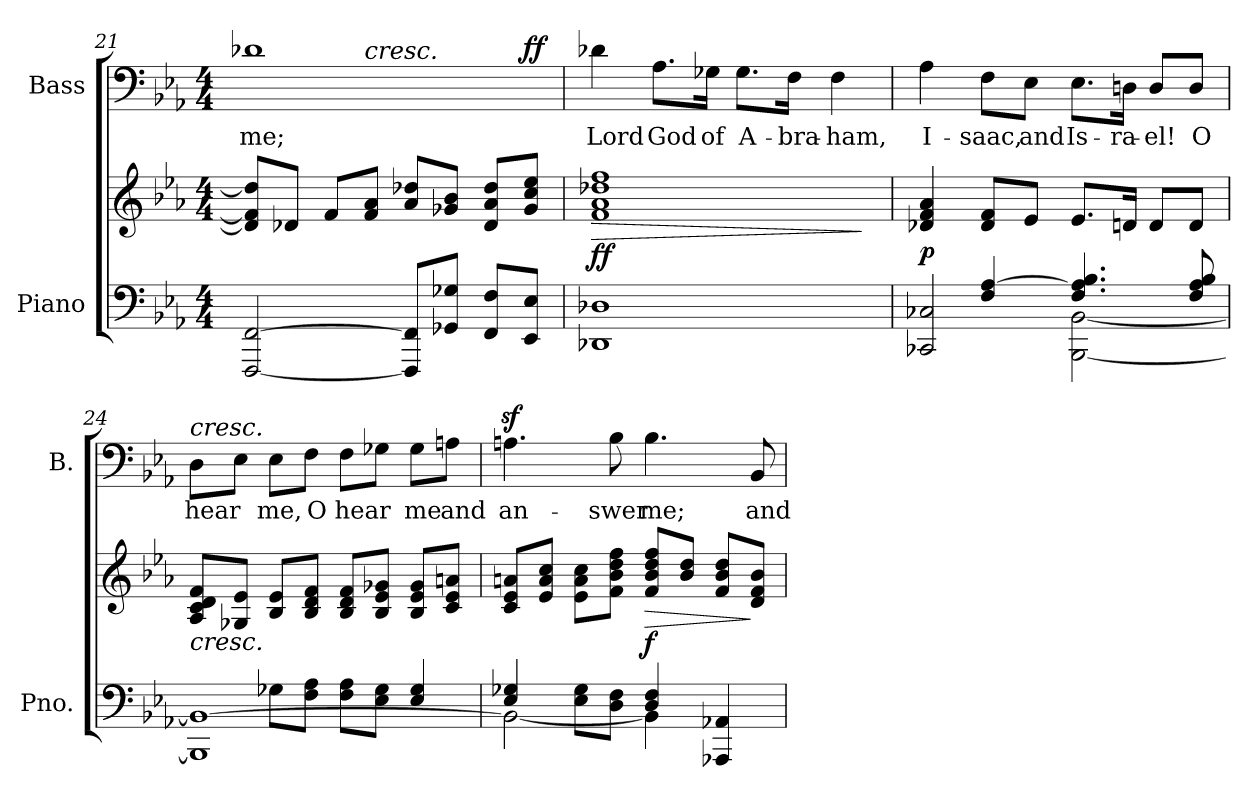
**kern	**kern	**dynam	**kern	**text	**dynam
*part2	*part2	*part2	*part1	*part1	*part1
*staff3	*staff2	*staff2/3	*staff1	*staff1	*staff1
*I"Piano	*	*	*I"Bass	*	*
*I'Pno.	*	*	*I'B.	*	*
*clefF4	*clefG2	*	*clefF4	*	*
*k[b-e-a-]	*k[b-e-a-]	*	*k[b-e-a-]	*	*
*E-:	*E-:	*	*E-:	*	*
*M4/4	*M4/4	*	*M4/4	*	*
=21	=21	=21	=21	=21	=21
!	!	!	!	!LO:LY:b:color=#000000	!
*	*	*	*^	*	*
*	*	*	*	*^	*	*
[2FFFi/ [2FFi	8d-i]/ 8fi]/ 8dd-i]/L	.	1d-Xi	2..ryy	4.ryy	me;	.
.	8d-Xi/J	.	.	.	.	.	.
.	8fi/L	.	.	.	.	.	.
!	!	!	!	!	!LO:TX:a:i:t=cresc.	!	!
.	8fi/ 8a-i/J	.	.	.	2ryy	.	.
8FFFi]/ 8FFi]/L	8a-i/ 8dd-Xi/L	.	.	.	.	.	.
8GG-Xi/ 8G-Xi/J	8g-Xi/ 8b-i/J	.	.	.	.	.	.
8FFi/ 8Fi/L	8d-i/ 8a-i/ 8dd-i/L	.	.	.	.	.	.
8EE-i/ 8E-i/J	8g-i/ 8cci/ 8ee-i/J	.	.	8ryy	8ryy	.	ff
=22	=22	=22	=22	=22	=22	=22	=22
!	!	!LO:HP:b	!	!	!	!	!
*	*	*	*v	*v	*v	*	*
*	*	*	*^	*	*
*	*	*	*	*^	*	*
!	!	!	!	!	!	!LO:LY:b:color=#000000	!
*	*	*	*v	*v	*v	*	*
1DD-Xi 1D-Xi	1fi 1a-i 1dd-Xi 1ffi	> ff	4d-Xi\	Lord	.
!	!	!	!	!LO:LY:b:color=#000000	!
.	.	.	8.A-i\L	God	.
!	!	!	!	!LO:LY:b:color=#000000	!
.	.	.	16G-Xi\Jk	of	.
!	!	!	!	!LO:LY:b:color=#000000	!
.	.	.	8.G-i\L	A-	.
!	!	!	!	!LO:LY:b:color=#000000	!
.	.	.	16Fi\Jk	-bra-	.
!	!	!	!	!LO:LY:b:color=#000000	!
.	.	.	4Fi\	-ham,	.
.	.	]	.	.	.
!!LO:PB:g=z
=23	=23	=23	=23	=23	=23
*^	*	*	*	*	*
!	!	!	!	!	!LO:LY:b:color=#000000	!
4ryy	2CC-Xi/ 2C-Xi	4d-Xi/ 4fi 4a-i	p	4A-i\	I-	.
!	!	!	!	!	!LO:LY:b:color=#000000	!
4Fi/ [4A-i	.	8d-i/ 8fi/L	.	8Fi\L	-saac,	.
!	!	!	!	!	!LO:LY:b:color=#000000	!
.	.	8e-i/J	.	8E-i\J	and	.
!	!	!	!	!	!LO:LY:b:color=#000000	!
4.Fi/ 4.A-i] 4.B-i	[2BBB-i\ [2BB-i	8.e-i/L	.	8.E-i\L	Is-	.
!	!	!	!	!	!LO:LY:b:color=#000000	!
.	.	16dni/Jk	.	16Dni\Jk	-ra-	.
!	!	!	!	!	!LO:LY:b:color=#000000	!
.	.	8di/L	.	8Di/L	-el!	.
!	!	!	!	!	!LO:LY:b:color=#000000	!
8Fi/ 8A-i 8B-i	.	8di/J	.	8Di/J	O	.
=24	=24	=24	=24	=24	=24	=24
!	!	!	!	!LO:TX:a:i:t=cresc.	!	!
!	!	!LO:TX:b:i:t=cresc.	!	!	!	!
!	!	!	!	!	!LO:LY:b:color=#000000	!
4ryy	1BBB-i] 1BB-i_	8A-i/ 8ci/ 8di/ 8fi/L	.	8Di\L	hear	.
.	.	8G-Xi/ 8e-i/J	.	8E-i\J	.	.
!	!	!	!	!	!LO:LY:b:color=#000000	!
8G-Xi\L	.	8B-i/ 8e-i/L	.	8E-i\L	me,	.
!	!	!	!	!	!LO:LY:b:color=#000000	!
8Fi\ 8A-i\J	.	8B-i/ 8di/ 8fi/J	.	8Fi\J	O	.
!	!	!	!	!	!LO:LY:b:color=#000000	!
8Fi\ 8A-i\L	.	8B-i/ 8di/ 8fi/L	.	8Fi\L	hear	.
8E-i\ 8G-i\J	.	8B-i/ 8e-i/ 8g-Xi/J	.	8G-Xi\J	.	.
!	!	!	!	!	!LO:LY:b:color=#000000	!
4E-i/ 4G-i	.	8B-i/ 8e-i/ 8g-i/L	.	8G-i\L	me	.
!	!	!	!	!	!LO:LY:b:color=#000000	!
.	.	8ci/ 8e-i/ 8ani/J	.	8Ani\J	and	.
=25	=25	=25	=25	=25	=25	=25
!	!	!	!	!	!LO:LY:b:color=#000000	!
4E-i/ 4G-Xi	2BB-i\_	8ci/ 8e-i/ 8ani/L	.	4.Anzi\	an-	.
.	.	8e-i/ 8ai/ 8cci/J	.	.	.	.
8E-i\ 8G-i\L	.	8e-i\ 8ai\ 8cci\L	.	.	.	.
!	!	!	!	!	!LO:LY:b:color=#000000	!
8Di\ 8Fi\J	.	8fi\ 8b-i\ 8ddi\ 8ffi\J	.	8B-i\	-swer	.
!	!	!	!LO:HP:b	!	!	!
!	!	!	!	!	!LO:LY:b:color=#000000	!
4Di/ 4Fi	4BB-i\]	8fi/ 8b-i/ 8ddi/ 8ffi/L	> f	4.B-i\	me;	.
.	.	8b-i/ 8ddi/J	.	.	.	.
4ryy	4AAA-Xi/ 4AA-Xi	8fi/ 8b-i/ 8ddi/L	.	.	.	.
!	!	!	!	!	!LO:LY:b:color=#000000	!
.	.	8di/ 8fi/ 8b-i/J	]	8BB-i/	and	.
*v	*v	*	*	*	*	*
=	=	=	=	=	=
*-	*-	*-	*-	*-	*-
